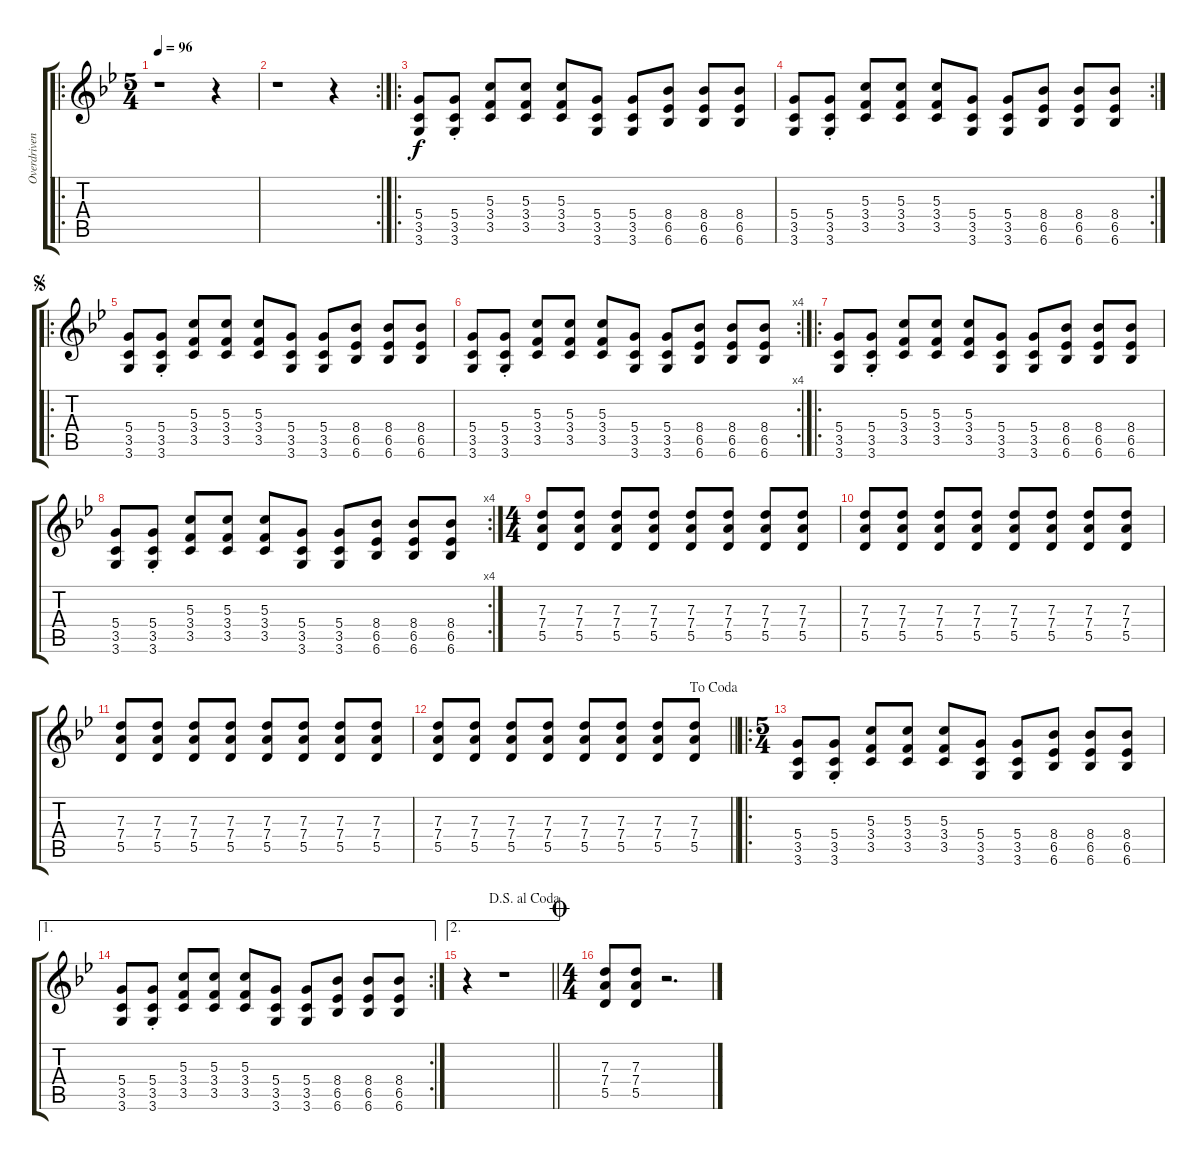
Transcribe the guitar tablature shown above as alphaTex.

\track ("Overdriven" "Overdriven") {instrument overdrivenguitar}
\staff {score tabs}
\tuning (E4 B3 G3 D3 A2 E2) {hide}
\ro
\ts (5 4)
\tempo 96
\clef g2
\ks bb
r.1{dy f instrument overdrivenguitar} r.4 |
\rc 2
r.1 r.4 |
\ro
(5.4 3.5 3.6).8 (5.4{st} 3.5{st} 3.6{st}).8 (5.3 3.4 3.5).8 (5.3 3.4 3.5).8 (5.3 3.4 3.5).8 (5.4 3.5 3.6).8 (5.4 3.5 3.6).8 (8.4 6.5 6.6).8 (8.4 6.5 6.6).8 (8.4 6.5 6.6).8 |
\rc 2
(5.4 3.5 3.6).8 (5.4{st} 3.5{st} 3.6{st}).8 (5.3 3.4 3.5).8 (5.3 3.4 3.5).8 (5.3 3.4 3.5).8 (5.4 3.5 3.6).8 (5.4 3.5 3.6).8 (8.4 6.5 6.6).8 (8.4 6.5 6.6).8 (8.4 6.5 6.6).8 |
\ro
\jump segno
(5.4 3.5 3.6).8 (5.4{st} 3.5{st} 3.6{st}).8 (5.3 3.4 3.5).8 (5.3 3.4 3.5).8 (5.3 3.4 3.5).8 (5.4 3.5 3.6).8 (5.4 3.5 3.6).8 (8.4 6.5 6.6).8 (8.4 6.5 6.6).8 (8.4 6.5 6.6).8 |
\rc 4
(5.4 3.5 3.6).8 (5.4{st} 3.5{st} 3.6{st}).8 (5.3 3.4 3.5).8 (5.3 3.4 3.5).8 (5.3 3.4 3.5).8 (5.4 3.5 3.6).8 (5.4 3.5 3.6).8 (8.4 6.5 6.6).8 (8.4 6.5 6.6).8 (8.4 6.5 6.6).8 |
\ro
(5.4 3.5 3.6).8 (5.4{st} 3.5{st} 3.6{st}).8 (5.3 3.4 3.5).8 (5.3 3.4 3.5).8 (5.3 3.4 3.5).8 (5.4 3.5 3.6).8 (5.4 3.5 3.6).8 (8.4 6.5 6.6).8 (8.4 6.5 6.6).8 (8.4 6.5 6.6).8 |
\rc 4
(5.4 3.5 3.6).8 (5.4{st} 3.5{st} 3.6{st}).8 (5.3 3.4 3.5).8 (5.3 3.4 3.5).8 (5.3 3.4 3.5).8 (5.4 3.5 3.6).8 (5.4 3.5 3.6).8 (8.4 6.5 6.6).8 (8.4 6.5 6.6).8 (8.4 6.5 6.6).8 |
\ts (4 4)
(7.3 7.4 5.5).8 (7.3 7.4 5.5).8 (7.3 7.4 5.5).8 (7.3 7.4 5.5).8 (7.3 7.4 5.5).8 (7.3 7.4 5.5).8 (7.3 7.4 5.5).8 (7.3 7.4 5.5).8 |
(7.3 7.4 5.5).8 (7.3 7.4 5.5).8 (7.3 7.4 5.5).8 (7.3 7.4 5.5).8 (7.3 7.4 5.5).8 (7.3 7.4 5.5).8 (7.3 7.4 5.5).8 (7.3 7.4 5.5).8 |
(7.3 7.4 5.5).8 (7.3 7.4 5.5).8 (7.3 7.4 5.5).8 (7.3 7.4 5.5).8 (7.3 7.4 5.5).8 (7.3 7.4 5.5).8 (7.3 7.4 5.5).8 (7.3 7.4 5.5).8 |
\jump dacoda
\barLineRight lightlight
(7.3 7.4 5.5).8 (7.3 7.4 5.5).8 (7.3 7.4 5.5).8 (7.3 7.4 5.5).8 (7.3 7.4 5.5).8 (7.3 7.4 5.5).8 (7.3 7.4 5.5).8 (7.3 7.4 5.5).8 |
\ro
\ts (5 4)
(5.4 3.5 3.6).8 (5.4{st} 3.5{st} 3.6{st}).8 (5.3 3.4 3.5).8 (5.3 3.4 3.5).8 (5.3 3.4 3.5).8 (5.4 3.5 3.6).8 (5.4 3.5 3.6).8 (8.4 6.5 6.6).8 (8.4 6.5 6.6).8 (8.4 6.5 6.6).8 |
\ae 1
\rc 2
(5.4 3.5 3.6).8 (5.4{st} 3.5{st} 3.6{st}).8 (5.3 3.4 3.5).8 (5.3 3.4 3.5).8 (5.3 3.4 3.5).8 (5.4 3.5 3.6).8 (5.4 3.5 3.6).8 (8.4 6.5 6.6).8 (8.4 6.5 6.6).8 (8.4 6.5 6.6).8 |
\ae 2
\jump dalsegnoalcoda
\barLineRight lightlight
r.4 r.1 |
\ts (4 4)
\jump coda
(7.3 7.4 5.5).8 (7.3 7.4 5.5).8 r.2{d}
